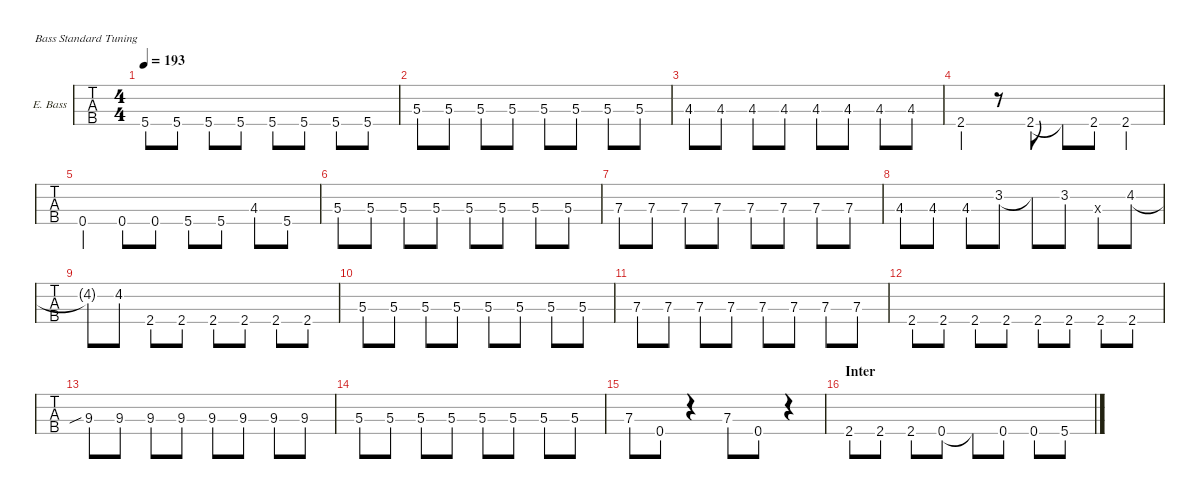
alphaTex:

\defaultSystemsLayout 4
\hideDynamics
\bracketExtendMode nobrackets
\firstSystemTrackNameOrientation horizontal
\track ("Ele. Bass" "E. Bass") {defaultSystemsLayout 4 instrument electricbassfinger}
\staff {tabs}
\tuning (G2 D2 A1 E1)
\ts (4 4)
\tempo 193
\clef f4
\ks a
5.4{acc forcenatural}.8{dy f} 5.4{acc forcenatural}.8 5.4{acc forcenatural}.8 5.4{acc forcenatural}.8 5.4{acc forcenatural}.8 5.4{acc forcenatural}.8 5.4{acc forcenatural}.8 5.4{acc forcenatural}.8 |
5.3{acc forcenatural}.8 5.3{acc forcenatural}.8 5.3{acc forcenatural}.8 5.3{acc forcenatural}.8 5.3{acc forcenatural}.8 5.3{acc forcenatural}.8 5.3{acc forcenatural}.8 5.3{acc forcenatural}.8 |
4.3{acc #}.8 4.3{acc #}.8 4.3{acc #}.8 4.3{acc #}.8 4.3{acc #}.8 4.3{acc #}.8 4.3{acc #}.8 4.3{acc #}.8 |
2.4{acc #}.4 r.8 2.4{acc #}.8 2.4{t acc #}.8 2.4{acc #}.8 2.4{acc #}.4 |
0.4{acc forcenatural}.4 0.4{acc forcenatural}.8 0.4{acc forcenatural}.8 5.4{acc forcenatural}.8 5.4{acc forcenatural}.8 4.3{acc #}.8 5.4{acc forcenatural}.8 |
5.3{acc forcenatural}.8 5.3{acc forcenatural}.8 5.3{acc forcenatural}.8 5.3{acc forcenatural}.8 5.3{acc forcenatural}.8 5.3{acc forcenatural}.8 5.3{acc forcenatural}.8 5.3{acc forcenatural}.8 |
7.3{acc forcenatural}.8 7.3{acc forcenatural}.8 7.3{acc forcenatural}.8 7.3{acc forcenatural}.8 7.3{acc forcenatural}.8 7.3{acc forcenatural}.8 7.3{acc forcenatural}.8 7.3{acc forcenatural}.8 |
4.3{acc #}.8 4.3{acc #}.8 4.3{acc #}.8 3.2{acc #}.8 3.2{t acc #}.8 3.2{acc #}.8 4.3{x acc #}.8 4.2{acc #}.8 |
4.2{t acc #}.8 4.2{acc #}.8 2.4{acc #}.8 2.4{acc #}.8 2.4{acc #}.8 2.4{acc #}.8 2.4{acc #}.8 2.4{acc #}.8 |
5.3{acc forcenatural}.8 5.3{acc forcenatural}.8 5.3{acc forcenatural}.8 5.3{acc forcenatural}.8 5.3{acc forcenatural}.8 5.3{acc forcenatural}.8 5.3{acc forcenatural}.8 5.3{acc forcenatural}.8 |
7.3{acc forcenatural}.8 7.3{acc forcenatural}.8 7.3{acc forcenatural}.8 7.3{acc forcenatural}.8 7.3{acc forcenatural}.8 7.3{acc forcenatural}.8 7.3{acc forcenatural}.8 7.3{acc forcenatural}.8 |
2.4{acc #}.8 2.4{acc #}.8 2.4{acc #}.8 2.4{acc #}.8 2.4{acc #}.8 2.4{acc #}.8 2.4{acc #}.8 2.4{acc #}.8 |
9.3{sib acc #}.8 9.3{acc #}.8 9.3{acc #}.8 9.3{acc #}.8 9.3{acc #}.8 9.3{acc #}.8 9.3{acc #}.8 9.3{acc #}.8 |
5.3{acc forcenatural}.8 5.3{acc forcenatural}.8 5.3{acc forcenatural}.8 5.3{acc forcenatural}.8 5.3{acc forcenatural}.8 5.3{acc forcenatural}.8 5.3{acc forcenatural}.8 5.3{acc forcenatural}.8 |
7.3{acc forcenatural}.8 0.4{acc forcenatural}.8 r.4 7.3{acc forcenatural}.8 0.4{acc forcenatural}.8 r.4 |
\section ("" "Inter")
2.4{acc #}.8 2.4{acc #}.8 2.4{acc #}.8 0.4{acc forcenatural}.8 0.4{t acc forcenatural}.8 0.4{acc forcenatural}.8 0.4{acc forcenatural}.8 5.4{acc forcenatural}.8
